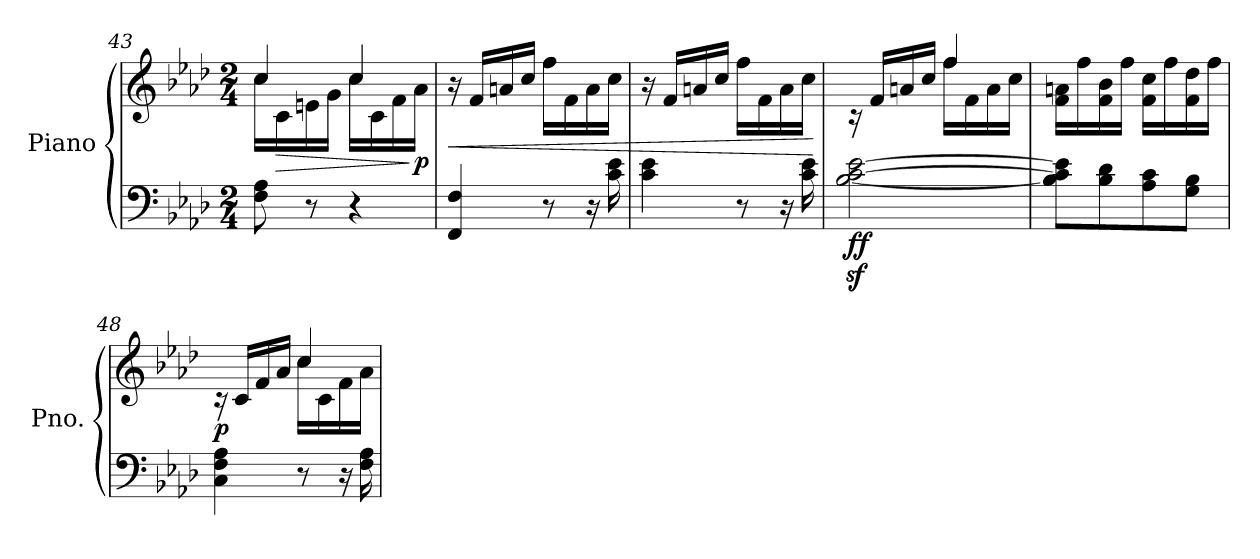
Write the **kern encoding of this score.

**kern	**kern	**dynam
*part1	*part1	*part1
*staff2	*staff1	*staff1/2
*I"Piano	*	*
*I'Pno.	*	*
*clefF4	*clefG2	*
*k[b-e-a-d-]	*k[b-e-a-d-]	*
*M2/4	*M2/4	*
=43	=43	=43
*	*^	*
8F\ 8A-\	4cc/	16cc\LL	.
!	!	!	!LO:HP:b
.	.	16c\	>
8r	.	16en\	.
.	.	16g\JJ	.
4r	4cc/	16cc\LL	.
.	.	16c\	.
.	.	16f\	.
!	!	!	!LO:DY:n=1:b
.	.	16a-\JJ	] p
=44	=44	=44	=44
!	!	!	!LO:HP:b
*	*v	*v	*
4FF/ 4F/	16r	<
.	16f/LL	.
.	16an/	.
.	16cc/JJ	.
8r	16ff\LL	.
.	16f\	.
16r	16a\	.
16c\ 16e-\	16cc\JJ	.
=45	=45	=45
4c\ 4e-\	16r	.
.	16f/LL	.
.	16an/	.
.	16cc/JJ	.
8r	16ff\LL	.
.	16f\	.
16r	16a\	.
16c\ 16e-\	16cc\JJ	.
.	.	[
!!LO:LB:g=z
=46	=46	=46
*	*^	*
!	!	!	!LO:DY:b=2
!	!	!	!LO:DY:n=1:b
[2B-\z< [2c\z< [2e-\z<	16rc	4ryy	f f
.	16f/LL	.	.
.	16an/	.	.
.	16cc/JJ	.	.
.	4ff/	16ff\LL	.
.	.	16f\	.
.	.	16a\	.
.	.	16cc\JJ	.
*	*v	*v	*
=47	=47	=47
8B-\] 8c\] 8e-\]L	16f\ 16an\LL	.
.	16ff\	.
8B-\ 8d-\	16f\ 16b-\	.
.	16ff\JJ	.
8A-\ 8c\	16f\ 16cc\LL	.
.	16ff\	.
8G\ 8B-\J	16f\ 16dd-\	.
.	16ff\JJ	.
=48	=48	=48
*	*^	*
!	!	!	!LO:DY:b
4C\ 4F\ 4A-\	16rc	4ryy	p
.	16c/LL	.	.
.	16f/	.	.
.	16a-/JJ	.	.
8r	4cc/	16cc\LL	.
.	.	16c\	.
16r	.	16f\	.
16F\ 16A-\	.	16a-\JJ	.
*	*v	*v	*
=	=	=
*-	*-	*-
